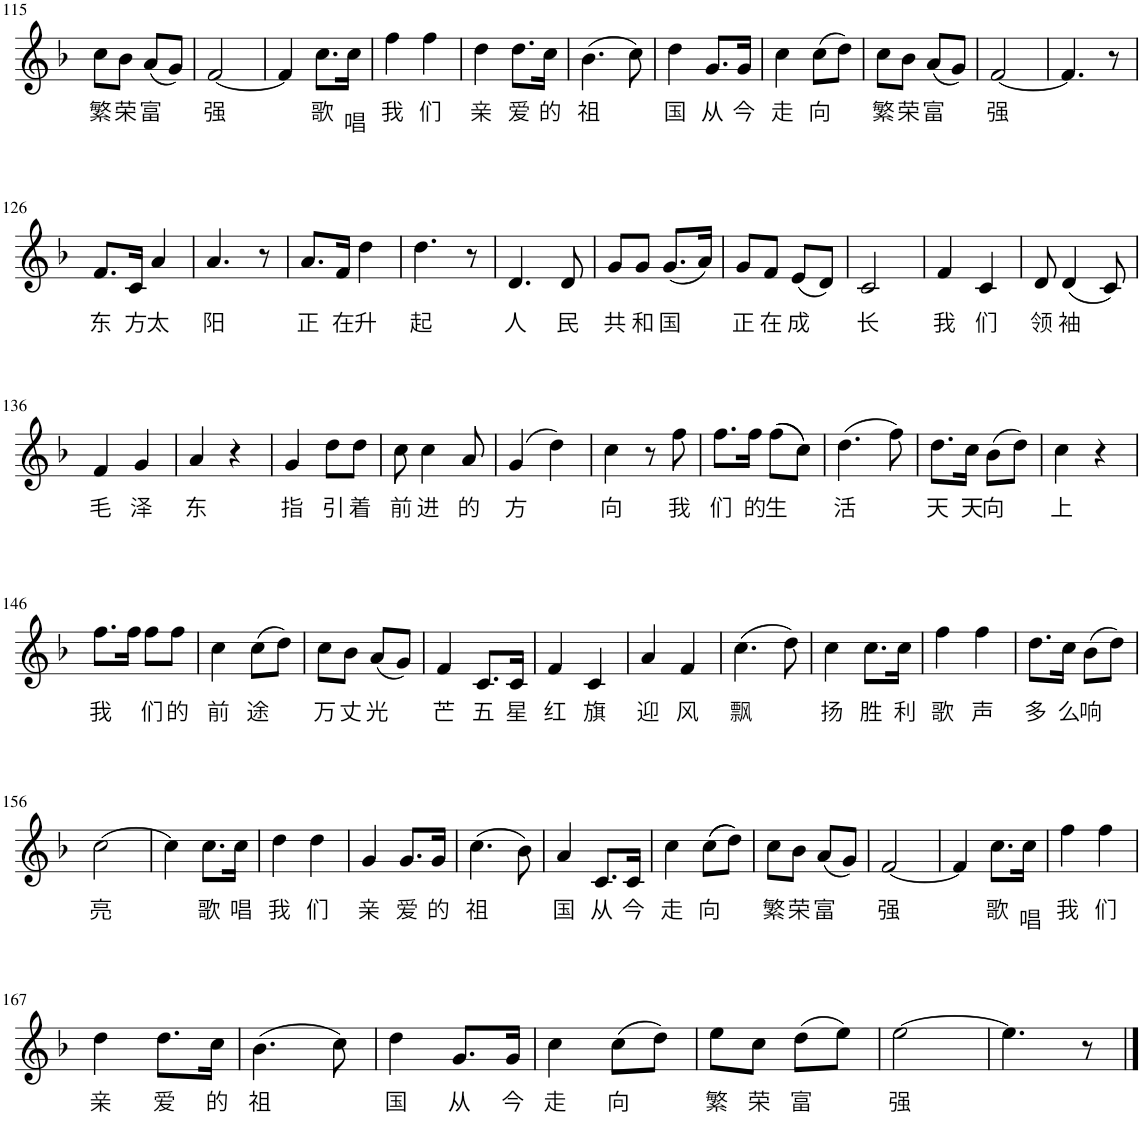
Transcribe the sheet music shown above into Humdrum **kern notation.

**kern	**text
*part1	*part1
*staff1	*staff1
*I"钢琴	*
!!LO:PB:g=z
*clefG2	*
*k[b-]	*
*M2/4	*
=115	=115
!	!LO:LY:b
8cc\L	繁
!	!LO:LY:b
8b-\J	荣
!	!LO:LY:b
(8a/L	富
8g/J)	.
=116	=116
!	!LO:LY:b
[2f/	强
=117	=117
4f/]	.
!	!LO:LY:b
8.cc\L	歌
!	!LO:LY:b
16cc\Jk	唱
=118	=118
!	!LO:LY:b
4ff\	我
!	!LO:LY:b
4ff\	们
=119	=119
!	!LO:LY:b
4dd\	亲
!	!LO:LY:b
8.dd\L	爱
!	!LO:LY:b
16cc\Jk	的
=120	=120
!	!LO:LY:b
(4.b-\	祖
8cc\)	.
=121	=121
!	!LO:LY:b
4dd\	国
!	!LO:LY:b
8.g/L	从
!	!LO:LY:b
16g/Jk	今
=122	=122
!	!LO:LY:b
4cc\	走
!	!LO:LY:b
(8cc\L	向
8dd\J)	.
=123	=123
!	!LO:LY:b
8cc\L	繁
!	!LO:LY:b
8b-\J	荣
!	!LO:LY:b
(8a/L	富
8g/J)	.
=124	=124
!	!LO:LY:b
[2f/	强
=125	=125
4.f/]	.
8r	.
!!LO:LB:g=z
=126	=126
!	!LO:LY:b
8.f/L	东
!	!LO:LY:b
16c/Jk	方
!	!LO:LY:b
4a/	太
=127	=127
!	!LO:LY:b
4.a/	阳
8r	.
=128	=128
!	!LO:LY:b
8.a/L	正
!	!LO:LY:b
16f/Jk	在
!	!LO:LY:b
4dd\	升
=129	=129
!	!LO:LY:b
4.dd\	起
8r	.
=130	=130
!	!LO:LY:b
4.d/	人
!	!LO:LY:b
8d/	民
=131	=131
!	!LO:LY:b
8g/L	共
!	!LO:LY:b
8g/J	和
!	!LO:LY:b
(8.g/L	国
16a/Jk)	.
=132	=132
!	!LO:LY:b
8g/L	正
!	!LO:LY:b
8f/J	在
!	!LO:LY:b
(8e/L	成
8d/J)	.
=133	=133
!	!LO:LY:b
2c/	长
=134	=134
!	!LO:LY:b
4f/	我
!	!LO:LY:b
4c/	们
=135	=135
!	!LO:LY:b
8d/	领
!	!LO:LY:b
(4d/	袖
8c/)	.
!!LO:LB:g=z
=136	=136
!	!LO:LY:b
4f/	毛
!	!LO:LY:b
4g/	泽
=137	=137
!	!LO:LY:b
4a/	东
4r	.
=138	=138
!	!LO:LY:b
4g/	指
!	!LO:LY:b
8dd\L	引
!	!LO:LY:b
8dd\J	着
=139	=139
!	!LO:LY:b
8cc\	前
!	!LO:LY:b
4cc\	进
!	!LO:LY:b
8a/	的
=140	=140
!	!LO:LY:b
(4g/	方
4dd\)	.
=141	=141
!	!LO:LY:b
4cc\	向
8r	.
!	!LO:LY:b
8ff\	我
=142	=142
!	!LO:LY:b
8.ff\L	们
!	!LO:LY:b
16ff\Jk	的
!	!LO:LY:b
((8ff\L	生
8cc\J))	.
=143	=143
!	!LO:LY:b
(4.dd\	活
8ff\)	.
=144	=144
!	!LO:LY:b
8.dd\L	天
!	!LO:LY:b
16cc\Jk	天
!	!LO:LY:b
(8b-\L	向
8dd\J)	.
=145	=145
!	!LO:LY:b
4cc\	上
4r	.
!!LO:LB:g=z
=146	=146
!	!LO:LY:b
8.ff\L	我
16ff\Jk	.
!	!LO:LY:b
8ff\L	们
!	!LO:LY:b
8ff\J	的
=147	=147
!	!LO:LY:b
4cc\	前
!	!LO:LY:b
(8cc\L	途
8dd\J)	.
=148	=148
!	!LO:LY:b
8cc\L	万
!	!LO:LY:b
8b-\J	丈
!	!LO:LY:b
(8a/L	光
8g/J)	.
=149	=149
!	!LO:LY:b
4f/	芒
!	!LO:LY:b
8.c/L	五
!	!LO:LY:b
16c/Jk	星
=150	=150
!	!LO:LY:b
4f/	红
!	!LO:LY:b
4c/	旗
=151	=151
!	!LO:LY:b
4a/	迎
!	!LO:LY:b
4f/	风
=152	=152
!	!LO:LY:b
(4.cc\	飘
8dd\)	.
=153	=153
!	!LO:LY:b
4cc\	扬
!	!LO:LY:b
8.cc\L	胜
!	!LO:LY:b
16cc\Jk	利
=154	=154
!	!LO:LY:b
4ff\	歌
!	!LO:LY:b
4ff\	声
=155	=155
!	!LO:LY:b
8.dd\L	多
!	!LO:LY:b
16cc\Jk	么
!	!LO:LY:b
(8b-\L	响
8dd\J)	.
!!LO:LB:g=z
=156	=156
!	!LO:LY:b
[2cc\	亮
=157	=157
4cc\]	.
!	!LO:LY:b
8.cc\L	歌
!	!LO:LY:b
16cc\Jk	唱
=158	=158
!	!LO:LY:b
4dd\	我
!	!LO:LY:b
4dd\	们
=159	=159
!	!LO:LY:b
4g/	亲
!	!LO:LY:b
8.g/L	爱
!	!LO:LY:b
16g/Jk	的
=160	=160
!	!LO:LY:b
(4.cc\	祖
8b-\)	.
=161	=161
!	!LO:LY:b
4a/	国
!	!LO:LY:b
8.c/L	从
!	!LO:LY:b
16c/Jk	今
=162	=162
!	!LO:LY:b
4cc\	走
!	!LO:LY:b
((8cc\L	向
8dd\J))	.
=163	=163
!	!LO:LY:b
8cc\L	繁
!	!LO:LY:b
8b-\J	荣
!	!LO:LY:b
(8a/L	富
8g/J)	.
=164	=164
!	!LO:LY:b
[2f/	强
=165	=165
4f/]	.
!	!LO:LY:b
8.cc\L	歌
!	!LO:LY:b
16cc\Jk	唱
=166	=166
!	!LO:LY:b
4ff\	我
!	!LO:LY:b
4ff\	们
!!LO:LB:g=z
=167	=167
!	!LO:LY:b
4dd\	亲
!	!LO:LY:b
8.dd\L	爱
!	!LO:LY:b
16cc\Jk	的
=168	=168
!	!LO:LY:b
(4.b-\	祖
8cc\)	.
=169	=169
!	!LO:LY:b
4dd\	国
!	!LO:LY:b
8.g/L	从
!	!LO:LY:b
16g/Jk	今
=170	=170
!	!LO:LY:b
4cc\	走
!	!LO:LY:b
(8cc\L	向
8dd\J)	.
=171	=171
!	!LO:LY:b
8ee\L	繁
!	!LO:LY:b
8cc\J	荣
!	!LO:LY:b
(8dd\L	富
8ee\J)	.
=172	=172
!	!LO:LY:b
[2ee\	强
=173	=173
4.ee\]	.
8r	.
==	==
*-	*-
